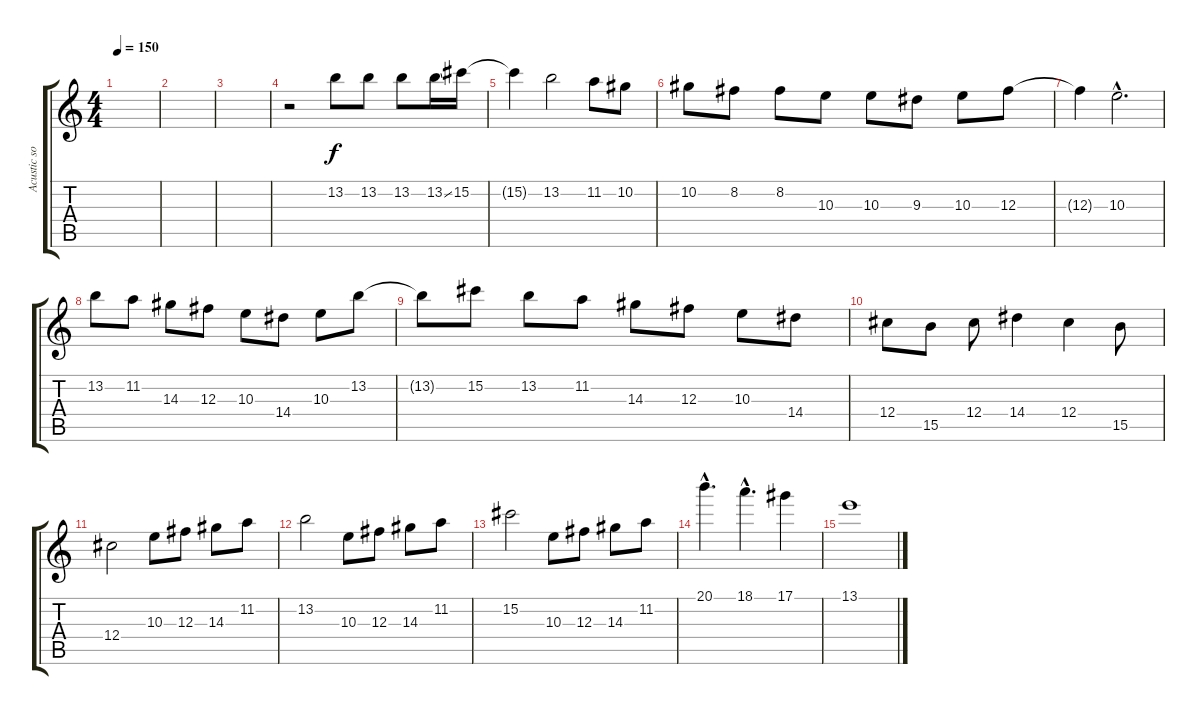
\track ("Acustic solo" "Acustic so") {instrument acousticguitarsteel}
\staff {score tabs}
\tuning (Eb4 Bb3 Gb3 Db3 Ab2 Eb2) {hide}
\ts (4 4)
\tempo 150
\clef g2
\ks c
|
|
|
r.2 13.2.8 13.2.8 13.2.8 13.2{ss}.16 15.2.16 |
15.2{t}.4 13.2.2 11.2.8 10.2.8 |
10.2.8 8.2.8 8.2.8 10.3.8 10.3.8 9.3.8 10.3.8 12.3.8 |
12.3{t}.4 10.3{hac}.2{d} |
13.2.8 11.2.8 14.3.8 12.3.8 10.3.8 14.4.8 10.3.8 13.2.8 |
13.2{t}.8 15.2.8 13.2.8 11.2.8 14.3.8 12.3.8 10.3.8 14.4.8 |
12.4.8 15.5.8 12.4.8 14.4.4 12.4.4 15.5.8 |
12.4.2 10.3.8 12.3.8 14.3.8 11.2.8 |
13.2.2 10.3.8 12.3.8 14.3.8 11.2.8 |
15.2.2 10.3.8 12.3.8 14.3.8 11.2.8 |
20.1{hac}.4{d} 18.1{hac}.4{d} 17.1.4 |
13.1.1
